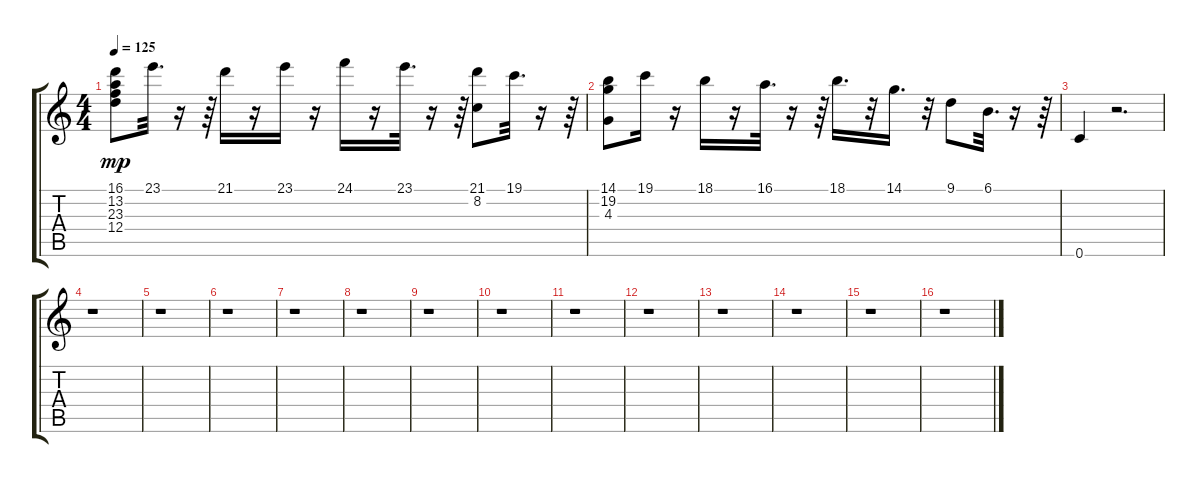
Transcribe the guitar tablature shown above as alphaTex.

\track "" {instrument acousticgrandpiano}
\staff {score tabs}
\tuning (F4 E4 Eb4 D4 Db4 C4) {hide}
\ts (4 4)
\tempo 125
\clef g2
\ks c
(16.1 13.2 23.3 12.4).8{dy mp instrument acousticgrandpiano} 23.1.32{d} r.16 r.64 21.1.16 r.16 23.1.16 r.16 24.1.16 r.16 23.1.32{d} r.16 r.64 (21.1 8.2).8 19.1.32{d} r.16 r.64 |
(14.1 19.2 4.3).8 19.1.16 r.16 18.1.16 r.16 16.1.32{d} r.16 r.64 18.1.16{d} r.32 14.1.16{d} r.32 9.1.8 6.1.32{d} r.16 r.64 |
0.6.4 r.2{d} |
r.1 |
r.1 |
r.1 |
r.1 |
r.1 |
r.1 |
r.1 |
r.1 |
r.1 |
r.1 |
r.1 |
r.1 |
r.1
